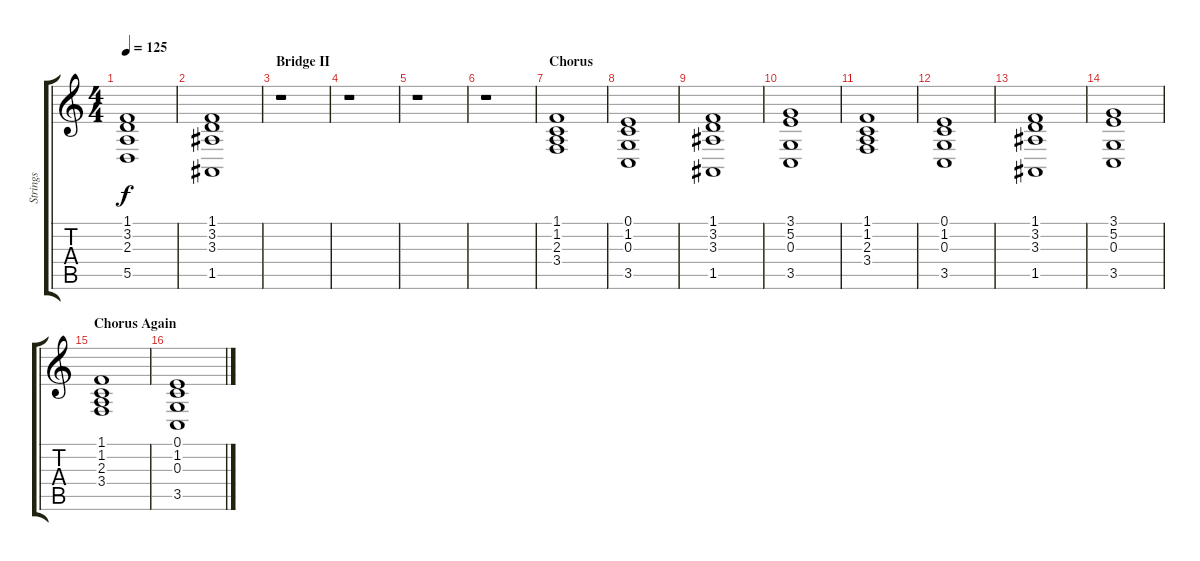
\track ("Strings" "Strings") {instrument stringensemble1}
\staff {score tabs}
\tuning (E4 B3 G3 D3 A2 E2) {hide}
\ts (4 4)
\tempo 125
\clef g2
\ks c
(1.1 3.2 2.3 5.5).1{dy f} |
(1.1 3.2 3.3 1.5).1 |
\section ("" "Bridge II")
r.1 |
r.1 |
r.1 |
r.1 |
\section ("" "Chorus")
(1.1 1.2 2.3 3.4).1 |
(0.1 1.2 0.3 3.5).1 |
(1.1 3.2 3.3 1.5).1 |
(3.1 5.2 0.3 3.5).1 |
(1.1 1.2 2.3 3.4).1 |
(0.1 1.2 0.3 3.5).1 |
(1.1 3.2 3.3 1.5).1 |
(3.1 5.2 0.3 3.5).1 |
\section ("" "Chorus Again")
(1.1 1.2 2.3 3.4).1 |
(0.1 1.2 0.3 3.5).1
